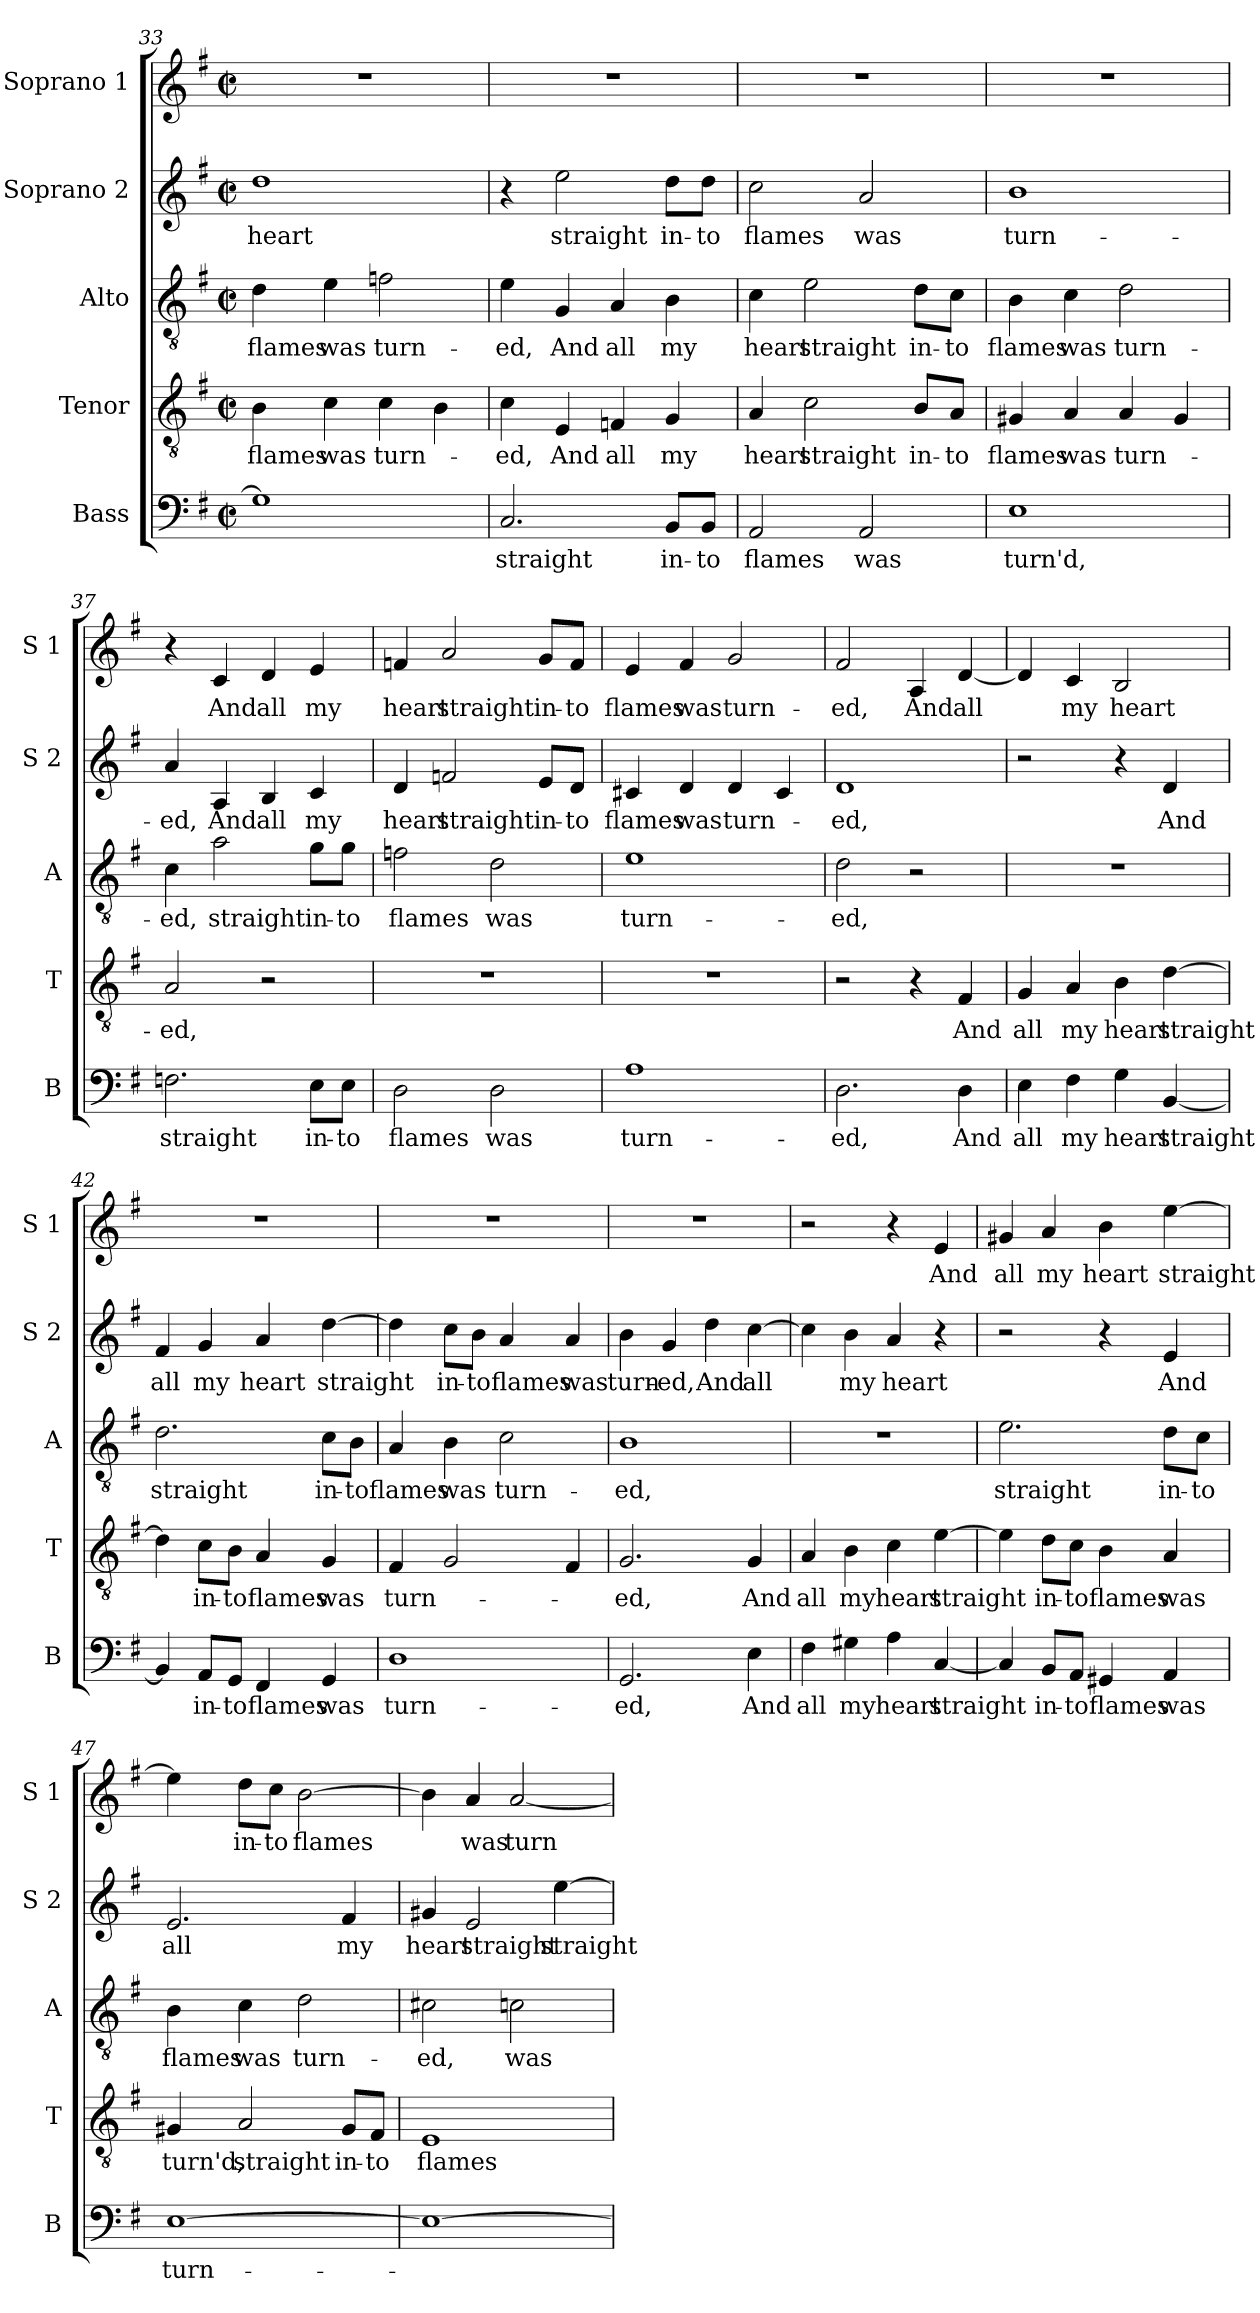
**kern	**text	**kern	**text	**kern	**text	**kern	**text	**kern	**text
*part5	*part5	*part4	*part4	*part3	*part3	*part2	*part2	*part1	*part1
*staff5	*staff5	*staff4	*staff4	*staff3	*staff3	*staff2	*staff2	*staff1	*staff1
*I"Bass	*	*I"Tenor	*	*I"Alto	*	*I"Soprano 2	*	*I"Soprano 1	*
*I'B	*	*I'T	*	*I'A	*	*I'S 2	*	*I'S 1	*
*clefF4	*	*clefGv2	*	*clefGv2	*	*clefG2	*	*clefG2	*
*k[f#]	*	*k[f#]	*	*k[f#]	*	*k[f#]	*	*k[f#]	*
*G:	*	*G:	*	*G:	*	*G:	*	*G:	*
*M2/2	*	*M2/2	*	*M2/2	*	*M2/2	*	*M2/2	*
*met(c|)	*	*met(c|)	*	*met(c|)	*	*met(c|)	*	*met(c|)	*
=33	=33	=33	=33	=33	=33	=33	=33	=33	=33
1G]	.	4B\	flames	4d\	flames	1dd	heart	1r	.
.	.	4c\	was	4e\	was	.	.	.	.
.	.	4c\	turn-	2fn\	turn-	.	.	.	.
.	.	4B\	.	.	.	.	.	.	.
=34	=34	=34	=34	=34	=34	=34	=34	=34	=34
2.C/	straight	4c\	-ed,	4e\	-ed,	4r	.	1r	.
.	.	4E/	And	4G/	And	2ee\	straight	.	.
.	.	4Fn/	all	4A/	all	.	.	.	.
8BB/L	in-	4G/	my	4B\	my	8dd\L	in-	.	.
8BB/J	-to	.	.	.	.	8dd\J	-to	.	.
=35	=35	=35	=35	=35	=35	=35	=35	=35	=35
2AA/	flames	4A/	heart	4c\	heart	2cc\	flames	1r	.
.	.	2c\	straight	2e\	straight	.	.	.	.
2AA/	was	.	.	.	.	2a/	was	.	.
.	.	8B/L	in-	8d\L	in-	.	.	.	.
.	.	8A/J	-to	8c\J	-to	.	.	.	.
!!LO:LB:g=z
=36	=36	=36	=36	=36	=36	=36	=36	=36	=36
1E	turn'd,	4G#X/	flames	4B\	flames	1b	turn-	1r	.
.	.	4A/	was	4c\	was	.	.	.	.
.	.	4A/	turn-	2d\	turn-	.	.	.	.
.	.	4G#/	.	.	.	.	.	.	.
=37	=37	=37	=37	=37	=37	=37	=37	=37	=37
2.Fn\	straight	2A/	-ed,	4c\	-ed,	4a/	-ed,	4r	.
.	.	.	.	2a\	straight	4A/	And	4c/	And
.	.	2r	.	.	.	4B/	all	4d/	all
8E\L	in-	.	.	8g\L	in-	4c/	my	4e/	my
8E\J	-to	.	.	8g\J	-to	.	.	.	.
=38	=38	=38	=38	=38	=38	=38	=38	=38	=38
2D\	flames	1r	.	2fn\	flames	4d/	heart	4fn/	heart
.	.	.	.	.	.	2fn/	straight	2a/	straight
2D\	was	.	.	2d\	was	.	.	.	.
.	.	.	.	.	.	8e/L	in-	8g/L	in-
.	.	.	.	.	.	8d/J	-to	8f/J	-to
=39	=39	=39	=39	=39	=39	=39	=39	=39	=39
1A	turn-	1r	.	1e	turn-	4c#X/	flames	4e/	flames
.	.	.	.	.	.	4d/	was	4f#/	was
.	.	.	.	.	.	4d/	turn-	2g/	turn-
.	.	.	.	.	.	4c#/	.	.	.
!!LO:PB:g=z
=40	=40	=40	=40	=40	=40	=40	=40	=40	=40
2.D\	-ed,	2r	.	2d\	-ed,	1d	-ed,	2f#/	-ed,
.	.	4r	.	2r	.	.	.	4A/	And
4D\	And	4F#/	And	.	.	.	.	[4d/	all
=41	=41	=41	=41	=41	=41	=41	=41	=41	=41
4E\	all	4G/	all	1r	.	2r	.	4d/]	.
4F#\	my	4A/	my	.	.	.	.	4c/	my
4G\	heart	4B\	heart	.	.	4r	.	2B/	heart
[4BB/	straight	[4d\	straight	.	.	4d/	And	.	.
=42	=42	=42	=42	=42	=42	=42	=42	=42	=42
4BB/]	.	4d\]	.	2.d\	straight	4f#/	all	1r	.
8AA/L	in-	8c\L	in-	.	.	4g/	my	.	.
8GG/J	-to	8B\J	-to	.	.	.	.	.	.
4FF#/	flames	4A/	flames	.	.	4a/	heart	.	.
4GG/	was	4G/	was	8c\L	in-	[4dd\	straight	.	.
.	.	.	.	8B\J	-to	.	.	.	.
=43	=43	=43	=43	=43	=43	=43	=43	=43	=43
1D	turn-	4F#/	turn-	4A/	flames	4dd\]	.	1r	.
.	.	2G/	.	4B\	was	8cc\L	in-	.	.
.	.	.	.	.	.	8b\J	-to	.	.
.	.	.	.	2c\	turn-	4a/	flames	.	.
.	.	4F#/	.	.	.	4a/	was	.	.
!!LO:LB:g=z
=44	=44	=44	=44	=44	=44	=44	=44	=44	=44
2.GG/	-ed,	2.G/	-ed,	1B	-ed,	4b\	turn-	1r	.
.	.	.	.	.	.	4g/	-ed,	.	.
.	.	.	.	.	.	4dd\	And	.	.
4E\	And	4G/	And	.	.	[4cc\	all	.	.
=45	=45	=45	=45	=45	=45	=45	=45	=45	=45
4F#\	all	4A/	all	1r	.	4cc\]	.	2r	.
4G#X\	my	4B\	my	.	.	4b\	my	.	.
4A\	heart	4c\	heart	.	.	4a/	heart	4r	.
[4C/	straight	[4e\	straight	.	.	4r	.	4e/	And
=46	=46	=46	=46	=46	=46	=46	=46	=46	=46
4C/]	.	4e\]	.	2.e\	straight	2r	.	4g#X/	all
8BB/L	in-	8d\L	in-	.	.	.	.	4a/	my
8AA/J	-to	8c\J	-to	.	.	.	.	.	.
4GG#X/	flames	4B\	flames	.	.	4r	.	4b\	heart
4AA/	was	4A/	was	8d\L	in-	4e/	And	[4ee\	straight
.	.	.	.	8c\J	-to	.	.	.	.
=47	=47	=47	=47	=47	=47	=47	=47	=47	=47
[1E	turn-	4G#X/	turn'd,	4B\	flames	2.e/	all	4ee\]	.
.	.	2A/	straight	4c\	was	.	.	8dd\L	in-
.	.	.	.	.	.	.	.	8cc\J	-to
.	.	.	.	2d\	turn-	.	.	[2b\	flames
.	.	8G#/L	in-	.	.	4f#/	my	.	.
.	.	8F#/J	-to	.	.	.	.	.	.
!!LO:PB:g=z
=48	=48	=48	=48	=48	=48	=48	=48	=48	=48
1E_	.	1E	flames	2c#X\	-ed,	4g#X/	heart	4b\]	.
.	.	.	.	.	.	2e/	straight	4a/	was
.	.	.	.	2cn\	was	.	.	[2a/	turn-
.	.	.	.	.	.	[4ee\	straight	.	.
=	=	=	=	=	=	=	=	=	=
*-	*-	*-	*-	*-	*-	*-	*-	*-	*-
